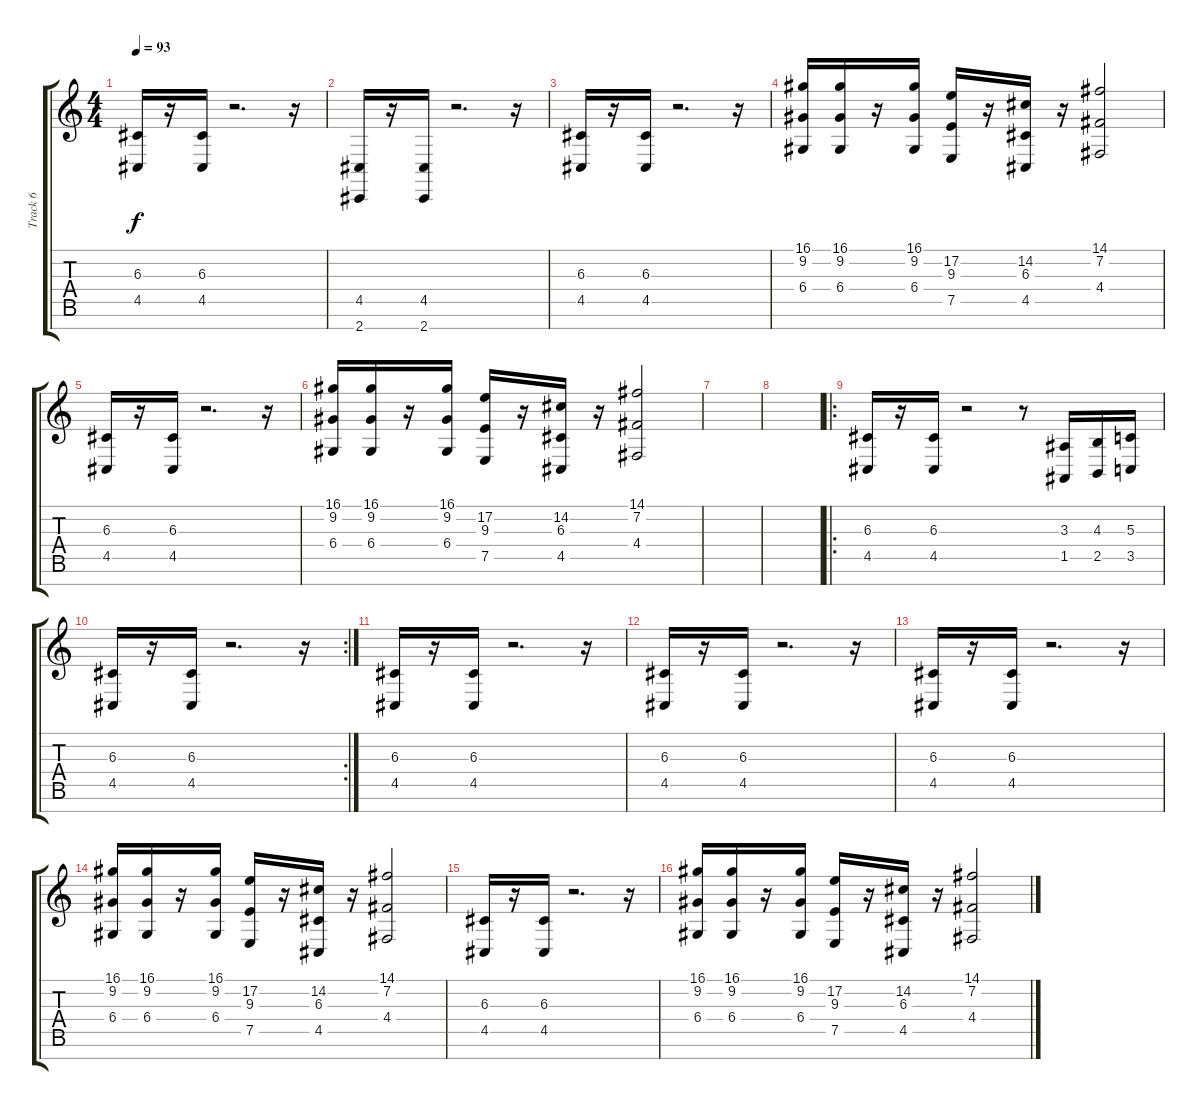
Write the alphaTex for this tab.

\track ("Track 6" "Track 6") {instrument synthbrass2}
\staff {score tabs}
\tuning (E4 B3 G3 D3 A2 E2 B1) {hide}
\ts (4 4)
\tempo 93
\clef g2
\ks c
(6.3 4.5).16{dy f} r.16 (6.3 4.5).16 r.2{d} r.16 |
(4.5 2.7).16 r.16 (4.5 2.7).16 r.2{d} r.16 |
(6.3 4.5).16 r.16 (6.3 4.5).16 r.2{d} r.16 |
(16.1 9.2 6.4).16 (16.1 9.2 6.4).16 r.16 (16.1 9.2 6.4).16 (17.2 9.3 7.5).16 r.16 (14.2 6.3 4.5).16 r.16 (14.1 7.2 4.4).2 |
(6.3 4.5).16 r.16 (6.3 4.5).16 r.2{d} r.16 |
(16.1 9.2 6.4).16 (16.1 9.2 6.4).16 r.16 (16.1 9.2 6.4).16 (17.2 9.3 7.5).16 r.16 (14.2 6.3 4.5).16 r.16 (14.1 7.2 4.4).2 |
|
|
\ro
(6.3 4.5).16 r.16 (6.3 4.5).16 r.2 r.8 (3.3 1.5).16 (4.3 2.5).16 (5.3 3.5).16 |
\rc 2
(6.3 4.5).16 r.16 (6.3 4.5).16 r.2{d} r.16 |
(6.3 4.5).16 r.16 (6.3 4.5).16 r.2{d} r.16 |
(6.3 4.5).16 r.16 (6.3 4.5).16 r.2{d} r.16 |
(6.3 4.5).16 r.16 (6.3 4.5).16 r.2{d} r.16 |
(16.1 9.2 6.4).16 (16.1 9.2 6.4).16 r.16 (16.1 9.2 6.4).16 (17.2 9.3 7.5).16 r.16 (14.2 6.3 4.5).16 r.16 (14.1 7.2 4.4).2 |
(6.3 4.5).16 r.16 (6.3 4.5).16 r.2{d} r.16 |
(16.1 9.2 6.4).16 (16.1 9.2 6.4).16 r.16 (16.1 9.2 6.4).16 (17.2 9.3 7.5).16 r.16 (14.2 6.3 4.5).16 r.16 (14.1 7.2 4.4).2
